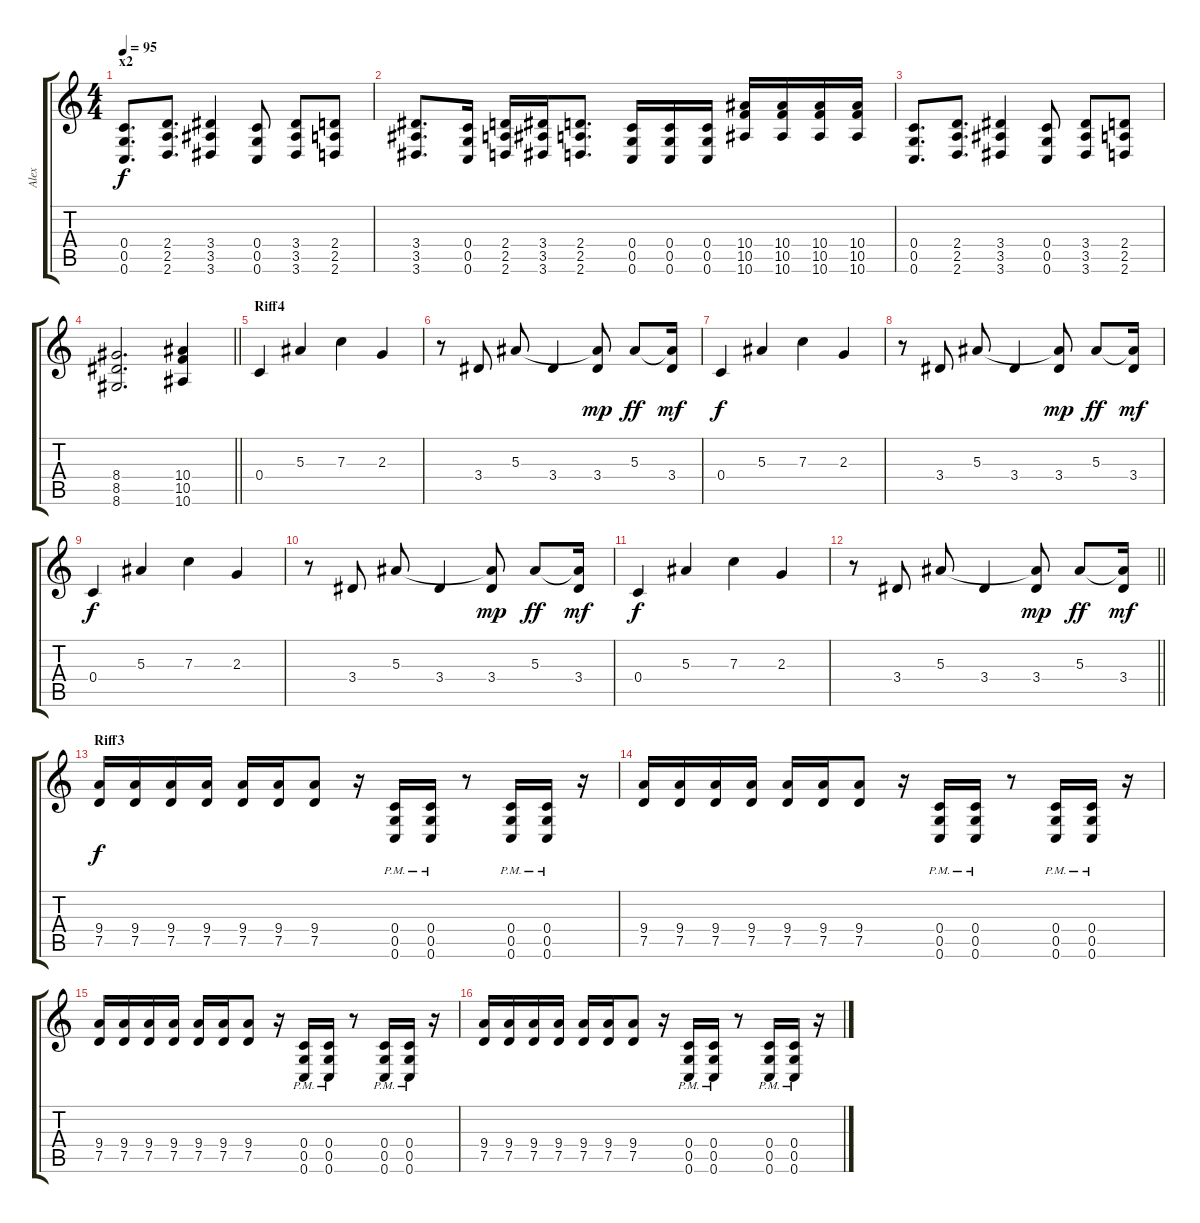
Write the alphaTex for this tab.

\track ("Alex" "Alex") {instrument distortionguitar}
\staff {score tabs}
\tuning (D4 A3 F3 C3 G2 C2) {hide}
\ts (4 4)
\section ("" "x2")
\tempo 95
\clef g2
\ks c
(0.4 0.5 0.6).8{d dy f} (2.4 2.5 2.6).8{d} (3.4 3.5 3.6).4 (0.4 0.5 0.6).8 (3.4 3.5 3.6).8 (2.4 2.5 2.6).8 |
(3.4 3.5 3.6).8{d} (0.4 0.5 0.6).16 (2.4 2.5 2.6).16 (3.4 3.5 3.6).16 (2.4 2.5 2.6).8{d} (0.4 0.5 0.6).16 (0.4 0.5 0.6).16 (0.4 0.5 0.6).16 (10.4 10.5 10.6).16 (10.4 10.5 10.6).16 (10.4 10.5 10.6).16 (10.4 10.5 10.6).16 |
(0.4 0.5 0.6).8{d} (2.4 2.5 2.6).8{d} (3.4 3.5 3.6).4 (0.4 0.5 0.6).8 (3.4 3.5 3.6).8 (2.4 2.5 2.6).8 |
\barLineRight lightlight
(8.4 8.5 8.6).2{d} (10.4 10.5 10.6).4 |
\section ("" "Riff4")
0.4.4{instrument acousticguitarsteel} 5.3.4 7.3.4 2.3.4 |
r.8 3.4.8 5.3.8 3.4.4 (5.3{t} 3.4).8{dy mp} 5.3.8{dy ff} (5.3{t} 3.4).16{dy mf} |
0.4.4{dy f instrument acousticguitarsteel} 5.3.4 7.3.4 2.3.4 |
r.8 3.4.8 5.3.8 3.4.4 (5.3{t} 3.4).8{dy mp} 5.3.8{dy ff} (5.3{t} 3.4).16{dy mf} |
0.4.4{dy f instrument acousticguitarsteel} 5.3.4 7.3.4 2.3.4 |
r.8 3.4.8 5.3.8 3.4.4 (5.3{t} 3.4).8{dy mp} 5.3.8{dy ff} (5.3{t} 3.4).16{dy mf} |
0.4.4{dy f instrument acousticguitarsteel} 5.3.4 7.3.4 2.3.4 |
\barLineRight lightlight
r.8 3.4.8 5.3.8 3.4.4 (5.3{t} 3.4).8{dy mp} 5.3.8{dy ff} (5.3{t} 3.4).16{dy mf} |
\section ("" "Riff3")
(9.4 7.5).16{dy f instrument distortionguitar} (9.4 7.5).16 (9.4 7.5).16 (9.4 7.5).16 (9.4 7.5).16 (9.4 7.5).16 (9.4 7.5).8 r.16 (0.4 0.5{pm} 0.6).16 (0.4 0.5{pm} 0.6).16 r.8 (0.4 0.5{pm} 0.6).16 (0.4 0.5{pm} 0.6).16 r.16 |
(9.4 7.5).16{instrument distortionguitar} (9.4 7.5).16 (9.4 7.5).16 (9.4 7.5).16 (9.4 7.5).16 (9.4 7.5).16 (9.4 7.5).8 r.16 (0.4 0.5{pm} 0.6).16 (0.4 0.5{pm} 0.6).16 r.8 (0.4 0.5{pm} 0.6).16 (0.4 0.5{pm} 0.6).16 r.16 |
(9.4 7.5).16{instrument distortionguitar} (9.4 7.5).16 (9.4 7.5).16 (9.4 7.5).16 (9.4 7.5).16 (9.4 7.5).16 (9.4 7.5).8 r.16 (0.4 0.5{pm} 0.6).16 (0.4 0.5{pm} 0.6).16 r.8 (0.4 0.5{pm} 0.6).16 (0.4 0.5{pm} 0.6).16 r.16 |
(9.4 7.5).16{instrument distortionguitar} (9.4 7.5).16 (9.4 7.5).16 (9.4 7.5).16 (9.4 7.5).16 (9.4 7.5).16 (9.4 7.5).8 r.16 (0.4 0.5{pm} 0.6).16 (0.4 0.5{pm} 0.6).16 r.8 (0.4 0.5{pm} 0.6).16 (0.4 0.5{pm} 0.6).16 r.16
